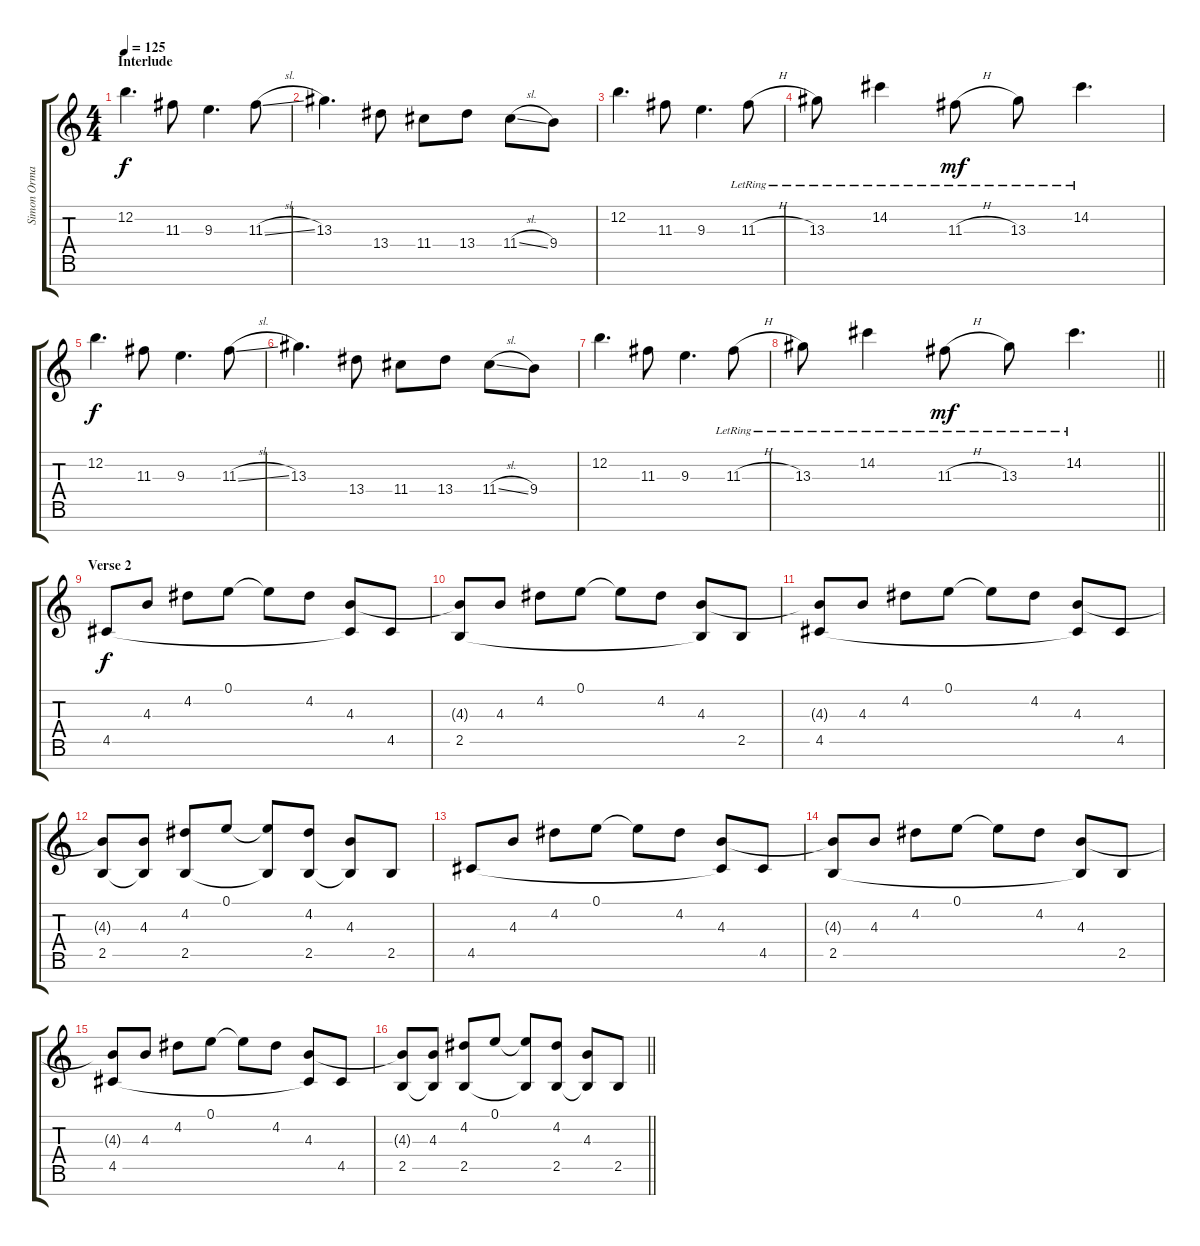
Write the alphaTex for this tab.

\track ("Simon Ormandy | Gtr. 1" "Simon Orma") {instrument electricguitarclean}
\staff {score tabs}
\tuning (E4 B3 G3 D3 A2 E2 B1) {hide}
\ts (4 4)
\section ("" "Interlude")
\tempo 125
\clef g2
\ks c
12.2.4{d dy f instrument electricguitarclean} 11.3.8 9.3.4{d} 11.3{sl}.8 |
13.3.4{d} 13.4.8 11.4.8 13.4.8 11.4{sl}.8 9.4.8 |
12.2.4{d} 11.3.8 9.3.4{d} 11.3{h lr}.8 |
13.3{lr}.8 14.2{lr}.4 11.3{h lr}.8{dy mf} 13.3{lr}.8 14.2{lr}.4{d} |
12.2.4{d dy f} 11.3.8 9.3.4{d} 11.3{sl}.8 |
13.3.4{d} 13.4.8 11.4.8 13.4.8 11.4{sl}.8 9.4.8 |
12.2.4{d} 11.3.8 9.3.4{d} 11.3{h lr}.8 |
\barLineRight lightlight
13.3{lr}.8 14.2{lr}.4 11.3{h lr}.8{dy mf} 13.3{lr}.8 14.2{lr}.4{d} |
\section ("" "Verse 2")
4.5.8{dy f} 4.3.8 4.2.8 0.1.8 0.1{t}.8 4.2.8 (4.3 4.5{t}).8 4.5.8 |
(4.3{t} 2.5).8 4.3.8 4.2.8 0.1.8 0.1{t}.8 4.2.8 (4.3 2.5{t}).8 2.5.8 |
(4.3{t} 4.5).8 4.3.8 4.2.8 0.1.8 0.1{t}.8 4.2.8 (4.3 4.5{t}).8 4.5.8 |
(4.3{t} 2.5).8 (4.3 2.5{t}).8 (4.2 2.5).8 0.1.8 (0.1{t} 2.5{t}).8 (4.2 2.5).8 (4.3 2.5{t}).8 2.5.8 |
4.5.8 4.3.8 4.2.8 0.1.8 0.1{t}.8 4.2.8 (4.3 4.5{t}).8 4.5.8 |
(4.3{t} 2.5).8 4.3.8 4.2.8 0.1.8 0.1{t}.8 4.2.8 (4.3 2.5{t}).8 2.5.8 |
(4.3{t} 4.5).8 4.3.8 4.2.8 0.1.8 0.1{t}.8 4.2.8 (4.3 4.5{t}).8 4.5.8 |
\barLineRight lightlight
(4.3{t} 2.5).8 (4.3 2.5{t}).8 (4.2 2.5).8 0.1.8 (0.1{t} 2.5{t}).8 (4.2 2.5).8 (4.3 2.5{t}).8 2.5.8
